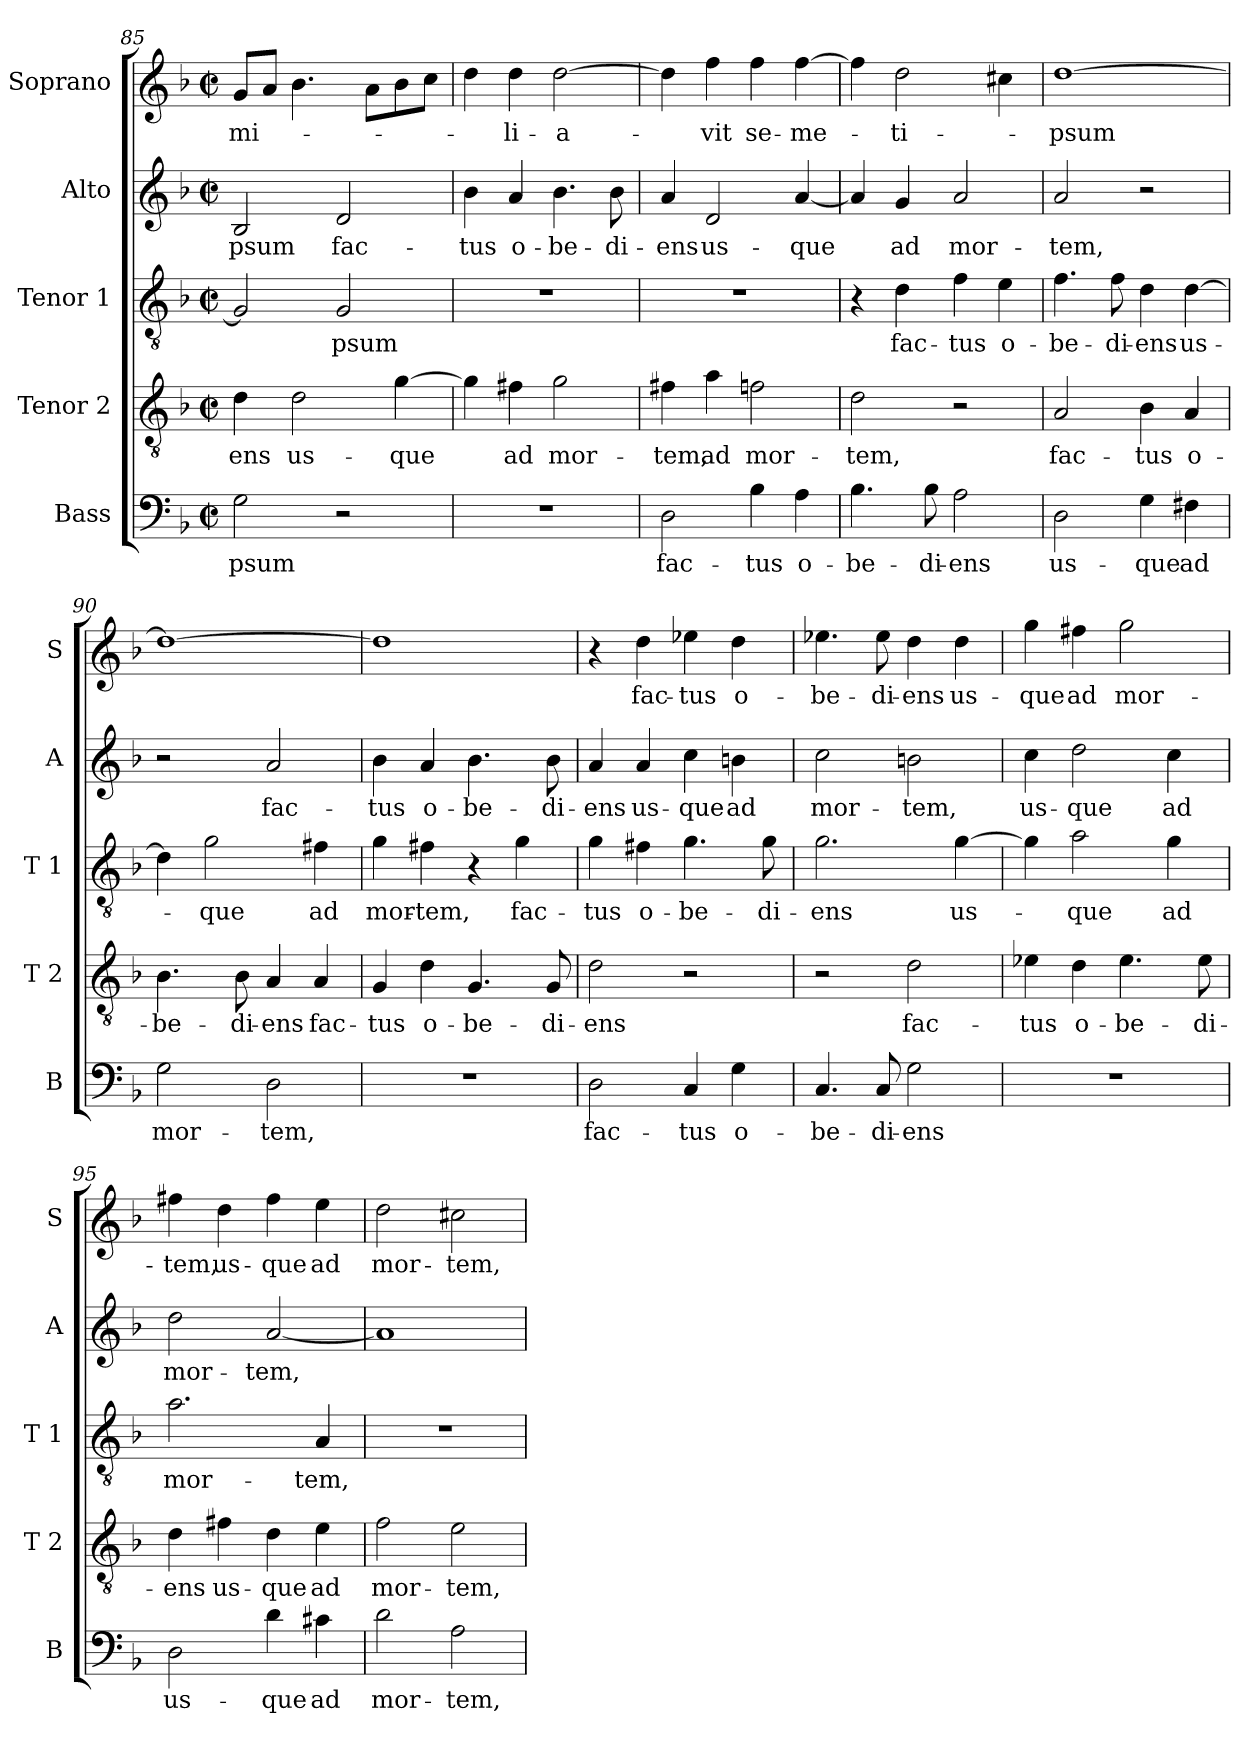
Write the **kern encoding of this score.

**kern	**text	**kern	**text	**kern	**text	**kern	**text	**kern	**text
*part5	*part5	*part4	*part4	*part3	*part3	*part2	*part2	*part1	*part1
*staff5	*staff5	*staff4	*staff4	*staff3	*staff3	*staff2	*staff2	*staff1	*staff1
*I"Bass	*	*I"Tenor 2	*	*I"Tenor 1	*	*I"Alto	*	*I"Soprano	*
*I'B	*	*I'T 2	*	*I'T 1	*	*I'A	*	*I'S	*
*clefF4	*	*clefGv2	*	*clefGv2	*	*clefG2	*	*clefG2	*
*k[b-]	*	*k[b-]	*	*k[b-]	*	*k[b-]	*	*k[b-]	*
*F:	*	*F:	*	*F:	*	*F:	*	*F:	*
*M2/2	*	*M2/2	*	*M2/2	*	*M2/2	*	*M2/2	*
*met(c|)	*	*met(c|)	*	*met(c|)	*	*met(c|)	*	*met(c|)	*
=85	=85	=85	=85	=85	=85	=85	=85	=85	=85
2G\	-psum	4d\	-ens	2G/]	.	2B-/	-psum	8g/L	-mi-
.	.	.	.	.	.	.	.	8a/J	.
.	.	2d\	us-	.	.	.	.	4.b-\	.
2r	.	.	.	2G/	-psum	2d/	fac-	.	.
.	.	.	.	.	.	.	.	8a\L	.
.	.	[4g\	-que	.	.	.	.	8b-\	.
.	.	.	.	.	.	.	.	8cc\J	.
=86	=86	=86	=86	=86	=86	=86	=86	=86	=86
1r	.	4g\]	.	1r	.	4b-\	-tus	4dd\	.
.	.	4f#X\	ad	.	.	4a/	o-	4dd\	-li-
.	.	2g\	mor-	.	.	4.b-\	-be-	[2dd\	-a-
.	.	.	.	.	.	8b-\	-di-	.	.
=87	=87	=87	=87	=87	=87	=87	=87	=87	=87
2D\	fac-	4f#X\	-tem,	1r	.	4a/	-ens	4dd\]	.
.	.	4a\	ad	.	.	2d/	us-	4ff\	-vit
4B-\	-tus	2fn\	mor-	.	.	.	.	4ff\	se-
4A\	o-	.	.	.	.	[4a/	-que	[4ff\	-me-
=88	=88	=88	=88	=88	=88	=88	=88	=88	=88
4.B-\	-be-	2d\	-tem,	4r	.	4a/]	.	4ff\]	.
.	.	.	.	4d\	fac-	4g/	ad	2dd\	-ti-
8B-\	-di-	.	.	.	.	.	.	.	.
2A\	-ens	2r	.	4f\	-tus	2a/	mor-	.	.
.	.	.	.	4e\	o-	.	.	4cc#X\	.
!!LO:PB:g=z
=89	=89	=89	=89	=89	=89	=89	=89	=89	=89
2D\	us-	2A/	fac-	4.f\	-be-	2a/	-tem,	[1dd	-psum
.	.	.	.	8f\	-di-	.	.	.	.
4G\	-que	4B-\	-tus	4d\	-ens	2r	.	.	.
4F#X\	ad	4A/	o-	[4d\	us-	.	.	.	.
=90	=90	=90	=90	=90	=90	=90	=90	=90	=90
2G\	mor-	4.B-\	-be-	4d\]	.	2r	.	1dd_	.
.	.	.	.	2g\	-que	.	.	.	.
.	.	8B-\	-di-	.	.	.	.	.	.
2D\	-tem,	4A/	-ens	.	.	2a/	fac-	.	.
.	.	4A/	fac-	4f#X\	ad	.	.	.	.
=91	=91	=91	=91	=91	=91	=91	=91	=91	=91
1r	.	4G/	-tus	4g\	mor-	4b-\	-tus	1dd]	.
.	.	4d\	o-	4f#X\	-tem,	4a/	o-	.	.
.	.	4.G/	-be-	4r	.	4.b-\	-be-	.	.
.	.	.	.	4g\	fac-	.	.	.	.
.	.	8G/	-di-	.	.	8b-\	-di-	.	.
=92	=92	=92	=92	=92	=92	=92	=92	=92	=92
2D\	fac-	2d\	-ens	4g\	-tus	4a/	-ens	4r	.
.	.	.	.	4f#X\	o-	4a/	us-	4dd\	fac-
4C/	-tus	2r	.	4.g\	-be-	4cc\	-que	4ee-X\	-tus
4G\	o-	.	.	.	.	4bn\	ad	4dd\	o-
.	.	.	.	8g\	-di-	.	.	.	.
=93	=93	=93	=93	=93	=93	=93	=93	=93	=93
4.C/	-be-	2r	.	2.g\	-ens	2cc\	mor-	4.ee-X\	-be-
8C/	-di-	.	.	.	.	.	.	8ee-\	-di-
2G\	-ens	2d\	fac-	.	.	2bn\	-tem,	4dd\	-ens
.	.	.	.	[4g\	us-	.	.	4dd\	us-
!!LO:LB:g=z
=94	=94	=94	=94	=94	=94	=94	=94	=94	=94
1r	.	4e-X\	-tus	4g\]	.	4cc\	us-	4gg\	-que
.	.	4d\	o-	2a\	-que	2dd\	-que	4ff#X\	ad
.	.	4.e-\	-be-	.	.	.	.	2gg\	mor-
.	.	.	.	4g\	ad	4cc\	ad	.	.
.	.	8e-\	-di-	.	.	.	.	.	.
=95	=95	=95	=95	=95	=95	=95	=95	=95	=95
2D\	us-	4d\	-ens	2.a\	mor-	2dd\	mor-	4ff#X\	-tem,
.	.	4f#X\	us-	.	.	.	.	4dd\	us-
4d\	-que	4d\	-que	.	.	[2a/	-tem,	4ff#\	-que
4c#X\	ad	4e\	ad	4A/	-tem,	.	.	4ee\	ad
=96	=96	=96	=96	=96	=96	=96	=96	=96	=96
2d\	mor-	2f\	mor-	1r	.	1a]	.	2dd\	mor-
2A\	-tem,	2e\	-tem,	.	.	.	.	2cc#X\	-tem,
=	=	=	=	=	=	=	=	=	=
*-	*-	*-	*-	*-	*-	*-	*-	*-	*-
